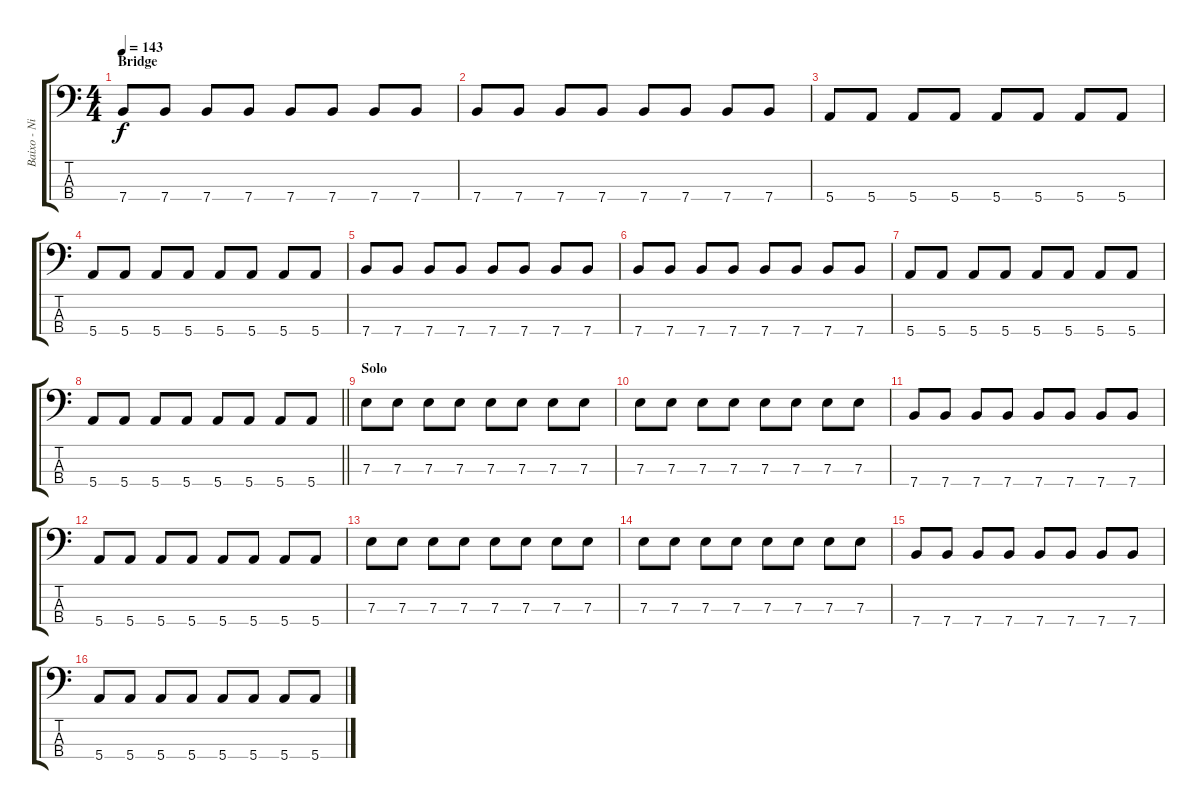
\track ("Baixo - Nikola" "Baixo - Ni") {instrument electricbasspick}
\staff {score tabs}
\tuning (G2 D2 A1 E1) {hide}
\ts (4 4)
\section ("" "Bridge")
\tempo 143
\clef f4
\ks c
7.4.8{dy f} 7.4.8 7.4.8 7.4.8 7.4.8 7.4.8 7.4.8 7.4.8 |
7.4.8 7.4.8 7.4.8 7.4.8 7.4.8 7.4.8 7.4.8 7.4.8 |
5.4.8 5.4.8 5.4.8 5.4.8 5.4.8 5.4.8 5.4.8 5.4.8 |
5.4.8 5.4.8 5.4.8 5.4.8 5.4.8 5.4.8 5.4.8 5.4.8 |
7.4.8 7.4.8 7.4.8 7.4.8 7.4.8 7.4.8 7.4.8 7.4.8 |
7.4.8 7.4.8 7.4.8 7.4.8 7.4.8 7.4.8 7.4.8 7.4.8 |
5.4.8 5.4.8 5.4.8 5.4.8 5.4.8 5.4.8 5.4.8 5.4.8 |
\barLineRight lightlight
5.4.8 5.4.8 5.4.8 5.4.8 5.4.8 5.4.8 5.4.8 5.4.8 |
\section ("" "Solo")
7.3.8 7.3.8 7.3.8 7.3.8 7.3.8 7.3.8 7.3.8 7.3.8 |
7.3.8 7.3.8 7.3.8 7.3.8 7.3.8 7.3.8 7.3.8 7.3.8 |
7.4.8 7.4.8 7.4.8 7.4.8 7.4.8 7.4.8 7.4.8 7.4.8 |
5.4.8 5.4.8 5.4.8 5.4.8 5.4.8 5.4.8 5.4.8 5.4.8 |
7.3.8 7.3.8 7.3.8 7.3.8 7.3.8 7.3.8 7.3.8 7.3.8 |
7.3.8 7.3.8 7.3.8 7.3.8 7.3.8 7.3.8 7.3.8 7.3.8 |
7.4.8 7.4.8 7.4.8 7.4.8 7.4.8 7.4.8 7.4.8 7.4.8 |
5.4.8 5.4.8 5.4.8 5.4.8 5.4.8 5.4.8 5.4.8 5.4.8
